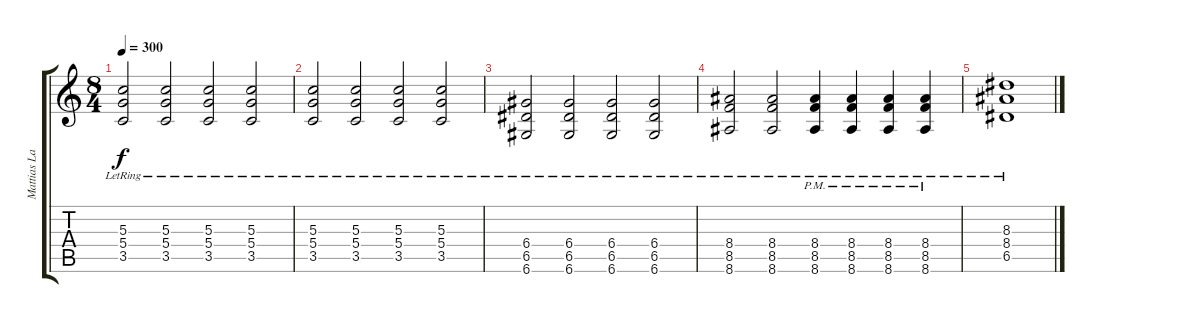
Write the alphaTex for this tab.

\track ("Mattias Larsson electric guitar" "Mattias La") {instrument overdrivenguitar}
\staff {score tabs}
\tuning (E4 B3 G3 D3 A2 D2) {hide}
\ts (8 4)
\tempo 300
\clef g2
\ks c
(5.3{lr} 5.4{lr} 3.5{lr}).2{dy f} (5.3{lr} 5.4{lr} 3.5{lr}).2 (5.3{lr} 5.4{lr} 3.5{lr}).2 (5.3{lr} 5.4{lr} 3.5{lr}).2 |
(5.3{lr} 5.4{lr} 3.5{lr}).2 (5.3{lr} 5.4{lr} 3.5{lr}).2 (5.3{lr} 5.4{lr} 3.5{lr}).2 (5.3{lr} 5.4{lr} 3.5{lr}).2 |
(6.4{lr} 6.5{lr} 6.6{lr}).2 (6.4{lr} 6.5{lr} 6.6{lr}).2 (6.4{lr} 6.5{lr} 6.6{lr}).2 (6.4{lr} 6.5{lr} 6.6{lr}).2 |
(8.4{lr} 8.5{lr} 8.6{lr}).2 (8.4{lr} 8.5{lr} 8.6{lr}).2 (8.4{pm lr} 8.5{pm lr} 8.6{pm lr}).4 (8.4{pm lr} 8.5{pm lr} 8.6{pm lr}).4 (8.4{pm lr} 8.5{pm lr} 8.6{pm lr}).4 (8.4{pm lr} 8.5{pm lr} 8.6{pm lr}).4 |
(8.3{lr} 8.4{lr} 6.5{lr}).1
